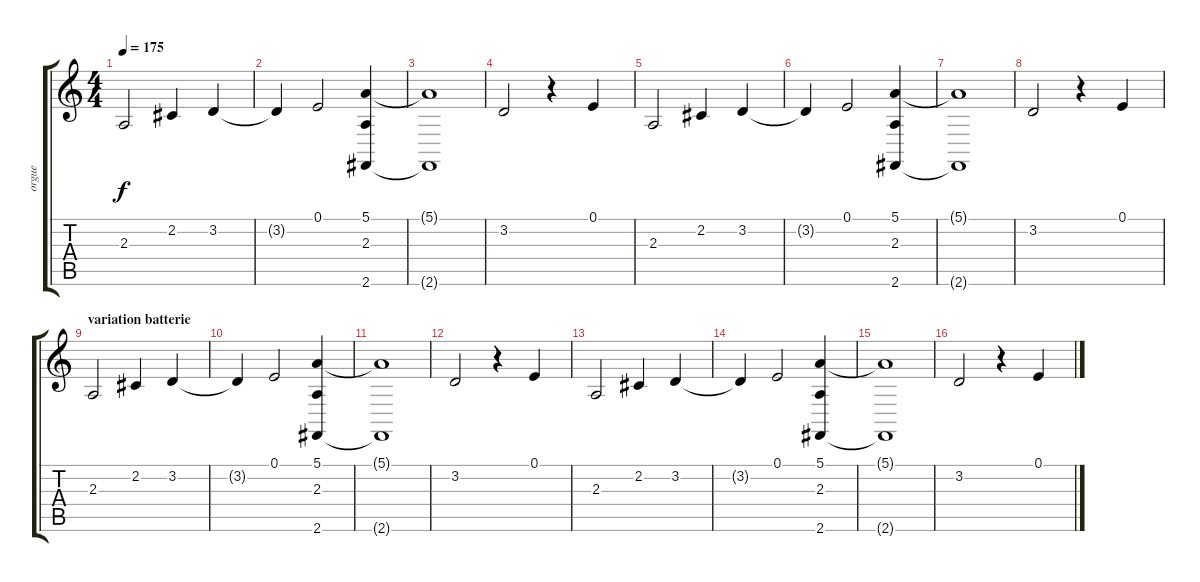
\track ("orgue" "orgue") {instrument churchorgan}
\staff {score tabs}
\tuning (E4 B3 G3 D3 A2 E2) {hide}
\ts (4 4)
\tempo 175
\clef g2
\ks c
2.3.2{dy f} 2.2.4 3.2.4 |
3.2{t}.4 0.1.2 (5.1 2.3 2.6).4 |
(5.1{t} 2.6{t}).1 |
3.2.2 r.4 0.1.4 |
2.3.2 2.2.4 3.2.4 |
3.2{t}.4 0.1.2 (5.1 2.3 2.6).4 |
(5.1{t} 2.6{t}).1 |
3.2.2{volume 6} r.4 0.1.4 |
\section ("" "variation batterie")
2.3.2 2.2.4 3.2.4 |
3.2{t}.4 0.1.2 (5.1 2.3 2.6).4 |
(5.1{t} 2.6{t}).1 |
3.2.2 r.4 0.1.4 |
2.3.2 2.2.4 3.2.4 |
3.2{t}.4 0.1.2 (5.1 2.3 2.6).4 |
(5.1{t} 2.6{t}).1 |
3.2.2 r.4 0.1.4
